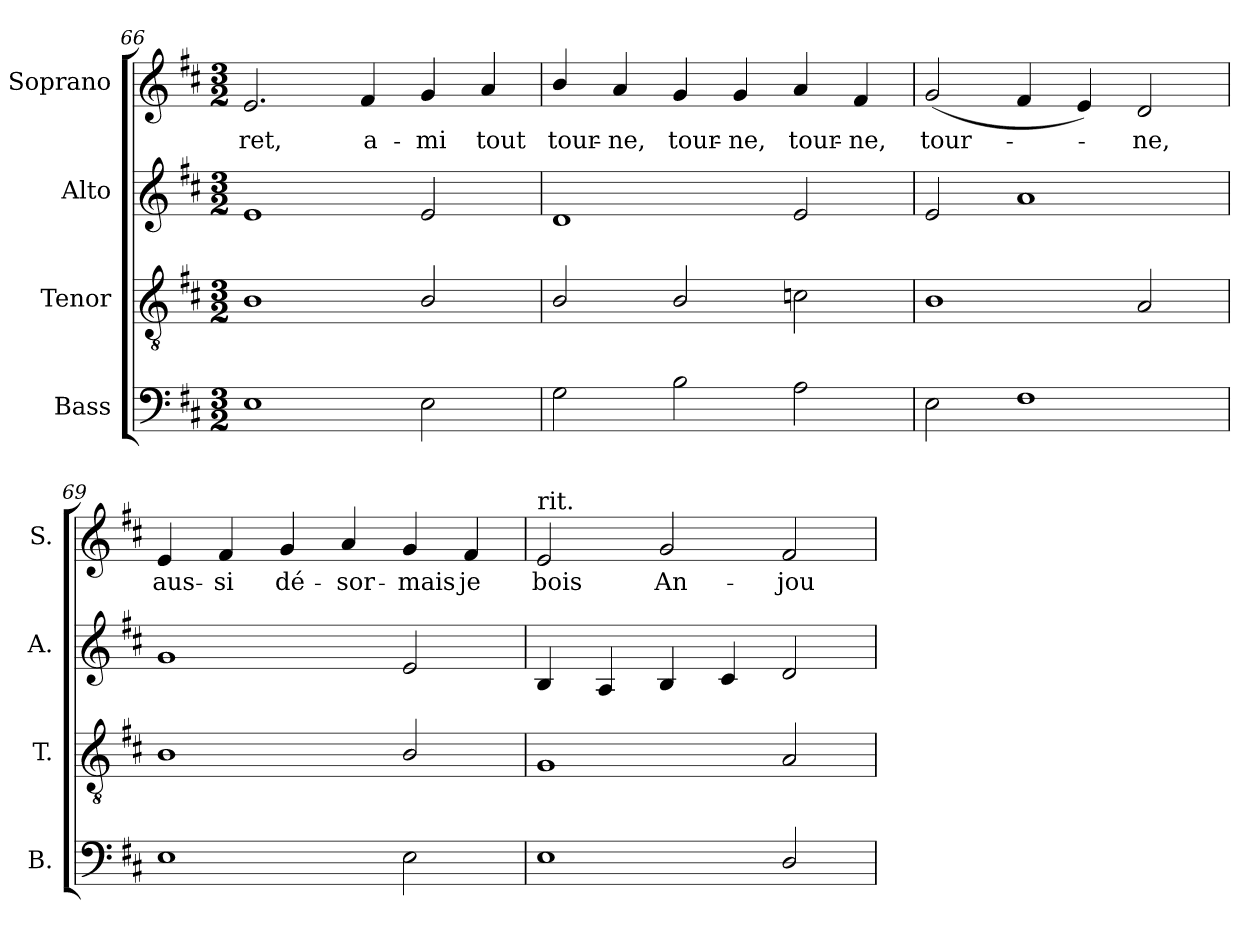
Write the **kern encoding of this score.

**kern	**kern	**kern	**kern	**text
*part4	*part3	*part2	*part1	*part1
*staff4	*staff3	*staff2	*staff1	*staff1
*I"Bass	*I"Tenor	*I"Alto	*I"Soprano	*
*I'B.	*I'T.	*I'A.	*I'S.	*
*clefF4	*clefGv2	*clefG2	*clefG2	*
*	*ITrd7c12	*	*	*
*k[f#c#]	*k[f#c#]	*k[f#c#]	*k[f#c#]	*
*D:	*D:	*D:	*D:	*
*M3/2	*M3/2	*M3/2	*M3/2	*
=66	=66	=66	=66	=66
!	!	!	!	!LO:LY:b:color=#000000
1Ei	1BBi	1ei	2.ei/	-ret,
!	!	!	!	!LO:LY:b:color=#000000
.	.	.	4f#i/	a-
!	!	!	!	!LO:LY:b:color=#000000
2Ei\	2BBi/	2ei/	4gi/	-mi
!	!	!	!	!LO:LY:b:color=#000000
.	.	.	4ai/	tout
!!LO:LB:g=z
=67	=67	=67	=67	=67
!	!	!	!	!LO:LY:b:color=#000000
2Gi\	2BBi/	1di	4bi/	tour-
!	!	!	!	!LO:LY:b:color=#000000
.	.	.	4ai/	-ne,
!	!	!	!	!LO:LY:b:color=#000000
2Bi\	2BBi/	.	4gi/	tour-
!	!	!	!	!LO:LY:b:color=#000000
.	.	.	4gi/	-ne,
!	!	!	!	!LO:LY:b:color=#000000
2Ai\	2Cni\	2ei/	4ai/	tour-
!	!	!	!	!LO:LY:b:color=#000000
.	.	.	4f#i/	-ne,
=68	=68	=68	=68	=68
!	!	!	!	!LO:LY:b:color=#000000
2Ei\	1BBi	2ei/	(2gi/	tour-
1F#i	.	1ai	4f#i/	.
.	.	.	4ei/)	.
!	!	!	!	!LO:LY:b:color=#000000
.	2AAi/	.	2di/	-ne,
=69	=69	=69	=69	=69
!	!	!	!	!LO:LY:b:color=#000000
1Ei	1BBi	1gi	4ei/	aus-
!	!	!	!	!LO:LY:b:color=#000000
.	.	.	4f#i/	-si
!	!	!	!	!LO:LY:b:color=#000000
.	.	.	4gi/	dé-
!	!	!	!	!LO:LY:b:color=#000000
.	.	.	4ai/	-sor-
!	!	!	!	!LO:LY:b:color=#000000
2Ei\	2BBi/	2ei/	4gi/	-mais
!	!	!	!	!LO:LY:b:color=#000000
.	.	.	4f#i/	je
!!LO:LB:g=z
=70	=70	=70	=70	=70
!	!	!	!LO:TX:t=rit.	!
!	!	!	!	!LO:LY:b:color=#000000
1Ei	1GGi	4Bi/	2ei/	bois
.	.	4Ai/	.	.
!	!	!	!	!LO:LY:b:color=#000000
.	.	4Bi/	2gi/	An-
.	.	4c#i/	.	.
!	!	!	!	!LO:LY:b:color=#000000
2Di/	2AAi/	2di/	2f#i/	-jou
=	=	=	=	=
*-	*-	*-	*-	*-
